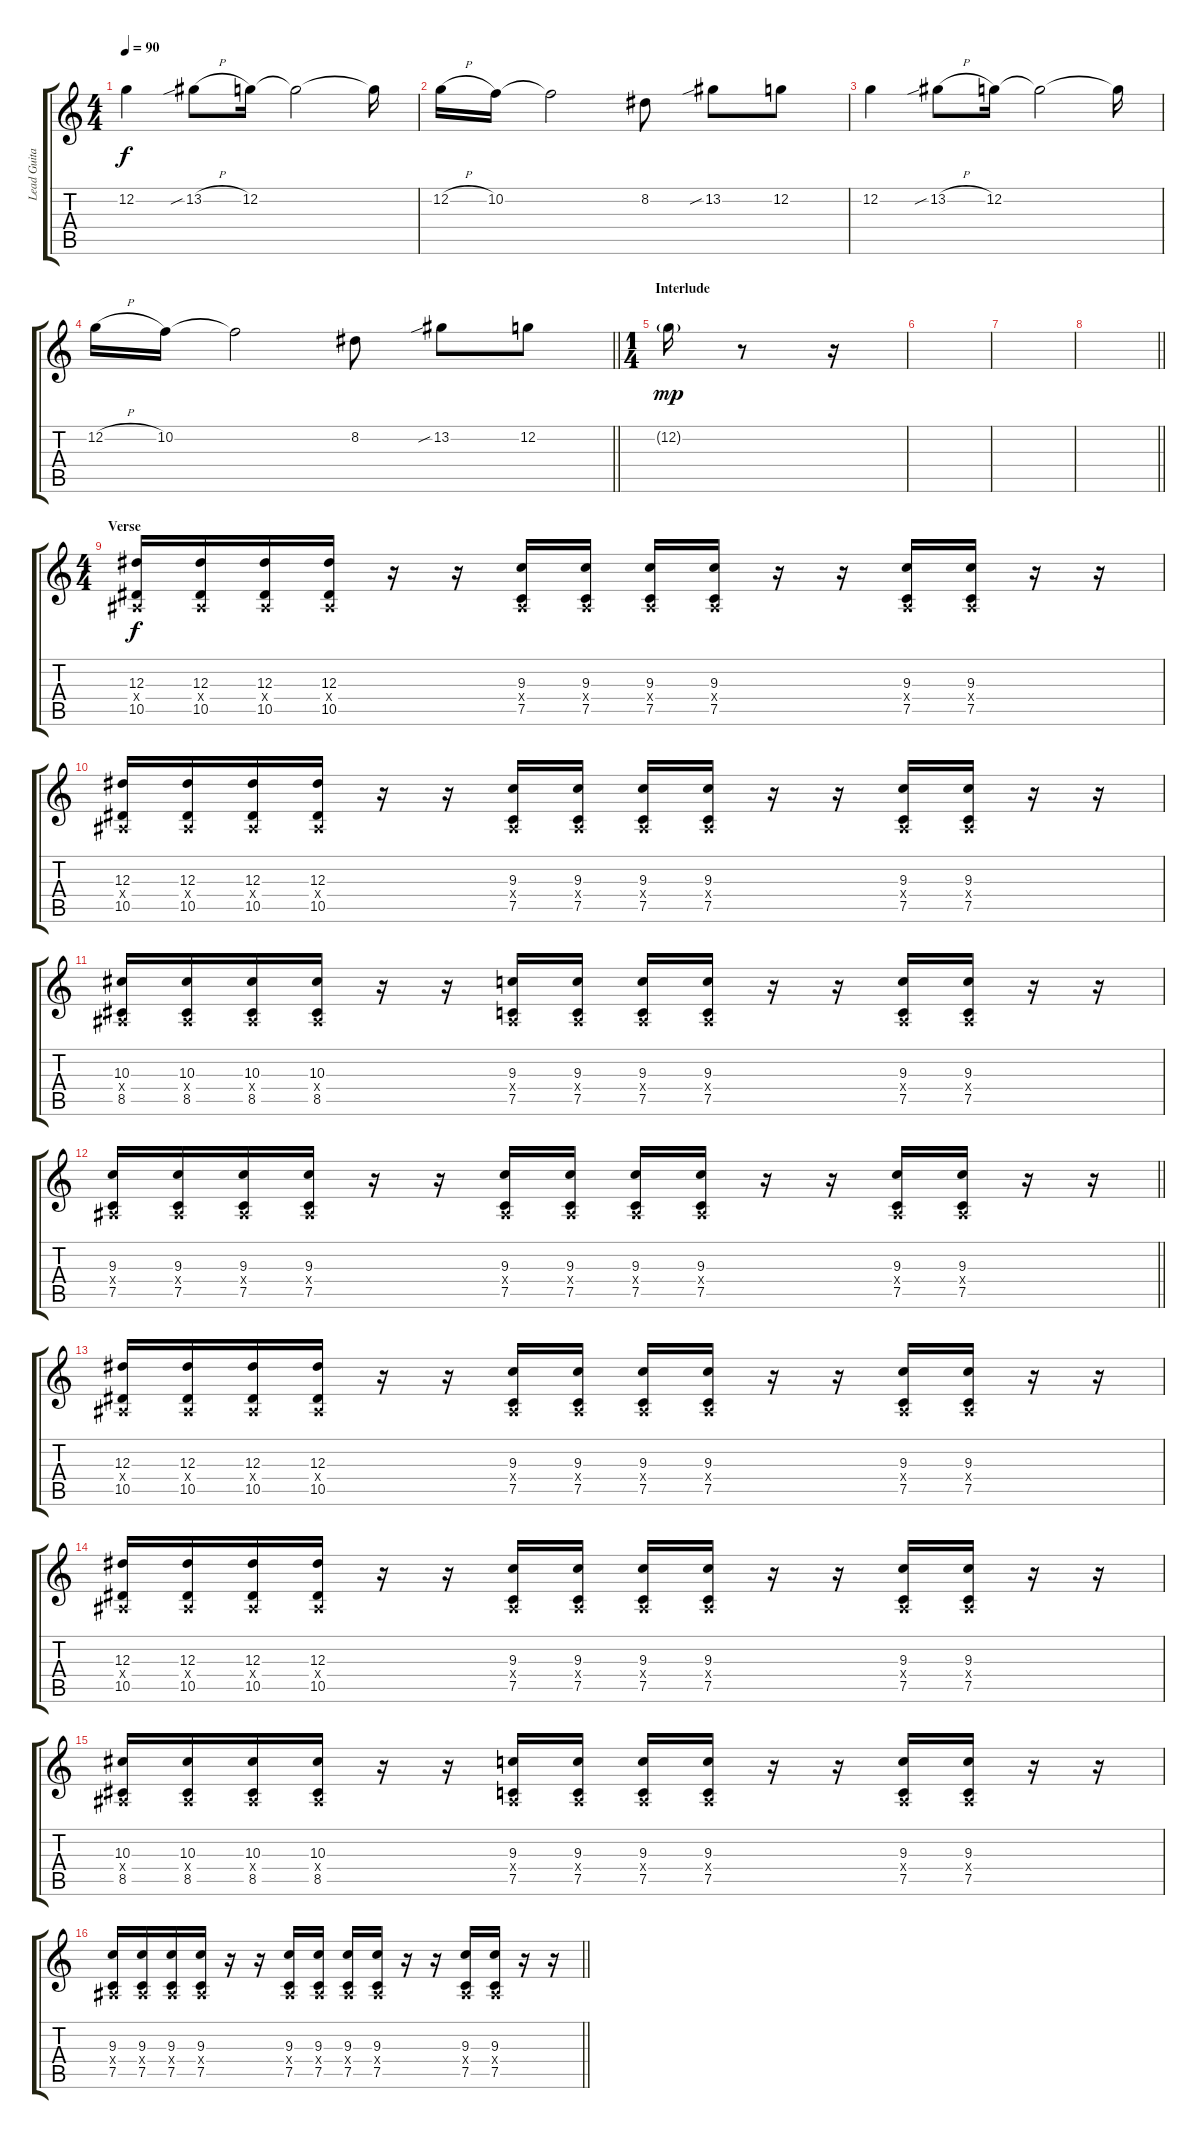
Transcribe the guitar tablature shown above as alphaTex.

\track ("Lead Guitar" "Lead Guita") {instrument distortionguitar}
\staff {score tabs}
\tuning (C4 G3 Eb3 Bb2 F2 C2) {hide}
\ts (4 4)
\tempo 90
\clef g2
\ks c
12.2.4{dy f} 13.2{sib h}.8 12.2.16 12.2{t}.2 12.2{t}.16 |
12.2{h}.16 10.2.16 10.2{t}.2 8.2.8 13.2{sib}.8 12.2.8 |
12.2.4 13.2{sib h}.8 12.2.16 12.2{t}.2 12.2{t}.16 |
\barLineRight lightlight
12.2{h}.16 10.2.16 10.2{t}.2 8.2.8 13.2{sib}.8 12.2.8 |
\ts (1 4)
\section ("" "Interlude")
12.2{g}.16{dy mp} r.8 r.16 |
|
|
\barLineRight lightlight
|
\ts (4 4)
\section ("" "Verse")
(12.3 0.4{x} 10.5).16{dy f} (12.3 0.4{x} 10.5).16 (12.3 0.4{x} 10.5).16 (12.3 0.4{x} 10.5).16 r.16 r.16 (9.3 0.4{x} 7.5).16 (9.3 0.4{x} 7.5).16 (9.3 0.4{x} 7.5).16 (9.3 0.4{x} 7.5).16 r.16 r.16 (9.3 0.4{x} 7.5).16 (9.3 0.4{x} 7.5).16 r.16 r.16 |
(12.3 0.4{x} 10.5).16 (12.3 0.4{x} 10.5).16 (12.3 0.4{x} 10.5).16 (12.3 0.4{x} 10.5).16 r.16 r.16 (9.3 0.4{x} 7.5).16 (9.3 0.4{x} 7.5).16 (9.3 0.4{x} 7.5).16 (9.3 0.4{x} 7.5).16 r.16 r.16 (9.3 0.4{x} 7.5).16 (9.3 0.4{x} 7.5).16 r.16 r.16 |
(10.3 0.4{x} 8.5).16 (10.3 0.4{x} 8.5).16 (10.3 0.4{x} 8.5).16 (10.3 0.4{x} 8.5).16 r.16 r.16 (9.3 0.4{x} 7.5).16 (9.3 0.4{x} 7.5).16 (9.3 0.4{x} 7.5).16 (9.3 0.4{x} 7.5).16 r.16 r.16 (9.3 0.4{x} 7.5).16 (9.3 0.4{x} 7.5).16 r.16 r.16 |
\barLineRight lightlight
(9.3 0.4{x} 7.5).16 (9.3 0.4{x} 7.5).16 (9.3 0.4{x} 7.5).16 (9.3 0.4{x} 7.5).16 r.16 r.16 (9.3 0.4{x} 7.5).16 (9.3 0.4{x} 7.5).16 (9.3 0.4{x} 7.5).16 (9.3 0.4{x} 7.5).16 r.16 r.16 (9.3 0.4{x} 7.5).16 (9.3 0.4{x} 7.5).16 r.16 r.16 |
(12.3 0.4{x} 10.5).16 (12.3 0.4{x} 10.5).16 (12.3 0.4{x} 10.5).16 (12.3 0.4{x} 10.5).16 r.16 r.16 (9.3 0.4{x} 7.5).16 (9.3 0.4{x} 7.5).16 (9.3 0.4{x} 7.5).16 (9.3 0.4{x} 7.5).16 r.16 r.16 (9.3 0.4{x} 7.5).16 (9.3 0.4{x} 7.5).16 r.16 r.16 |
(12.3 0.4{x} 10.5).16 (12.3 0.4{x} 10.5).16 (12.3 0.4{x} 10.5).16 (12.3 0.4{x} 10.5).16 r.16 r.16 (9.3 0.4{x} 7.5).16 (9.3 0.4{x} 7.5).16 (9.3 0.4{x} 7.5).16 (9.3 0.4{x} 7.5).16 r.16 r.16 (9.3 0.4{x} 7.5).16 (9.3 0.4{x} 7.5).16 r.16 r.16 |
(10.3 0.4{x} 8.5).16 (10.3 0.4{x} 8.5).16 (10.3 0.4{x} 8.5).16 (10.3 0.4{x} 8.5).16 r.16 r.16 (9.3 0.4{x} 7.5).16 (9.3 0.4{x} 7.5).16 (9.3 0.4{x} 7.5).16 (9.3 0.4{x} 7.5).16 r.16 r.16 (9.3 0.4{x} 7.5).16 (9.3 0.4{x} 7.5).16 r.16 r.16 |
\barLineRight lightlight
(9.3 0.4{x} 7.5).16 (9.3 0.4{x} 7.5).16 (9.3 0.4{x} 7.5).16 (9.3 0.4{x} 7.5).16 r.16 r.16 (9.3 0.4{x} 7.5).16 (9.3 0.4{x} 7.5).16 (9.3 0.4{x} 7.5).16 (9.3 0.4{x} 7.5).16 r.16 r.16 (9.3 0.4{x} 7.5).16 (9.3 0.4{x} 7.5).16 r.16 r.16
